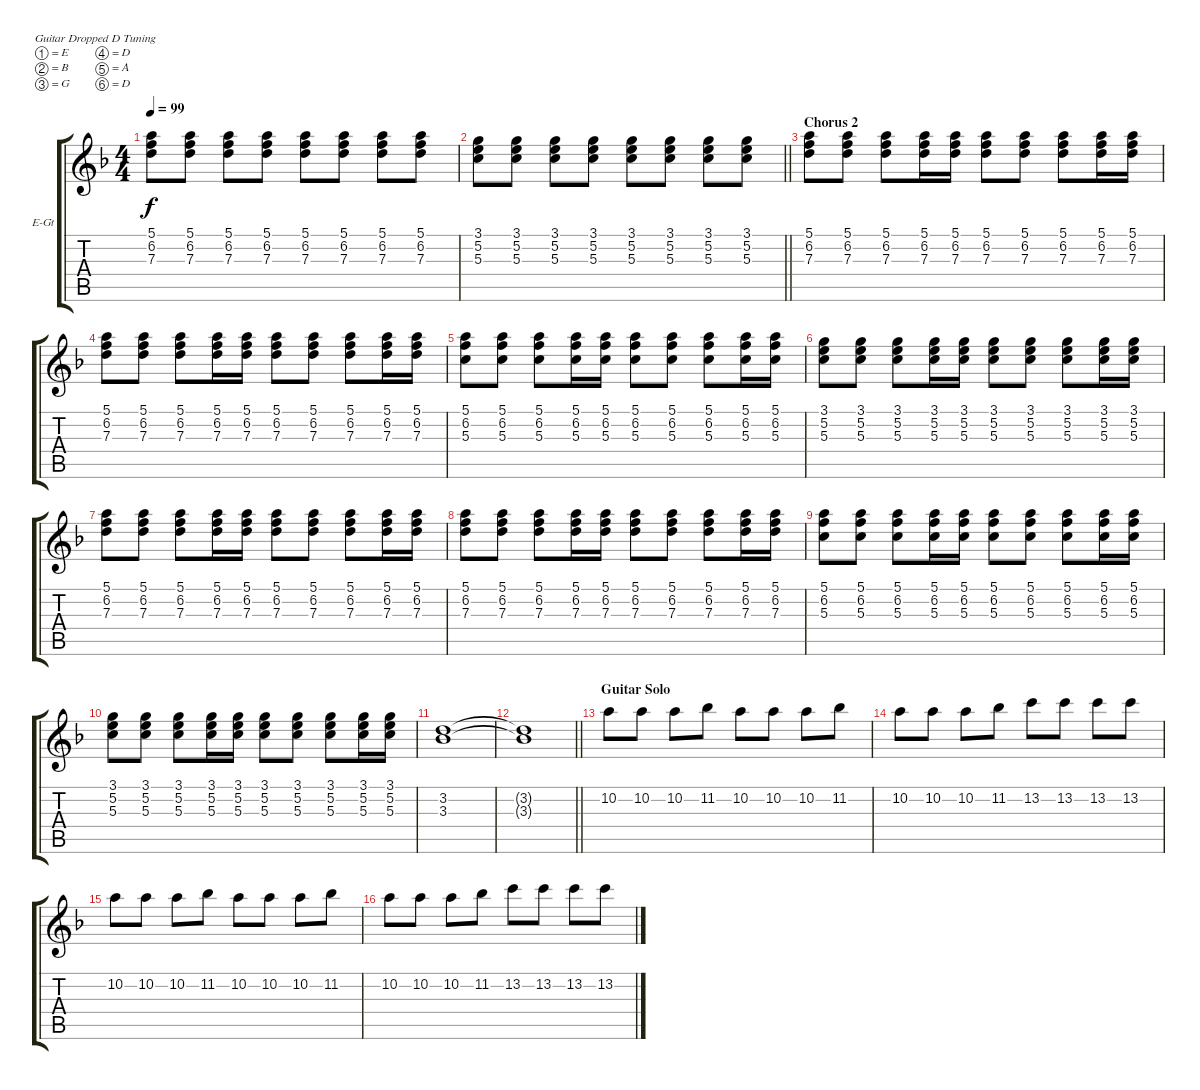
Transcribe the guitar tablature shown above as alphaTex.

\bracketExtendMode groupsimilarinstruments
\firstSystemTrackNameOrientation horizontal
\otherSystemsTrackNameOrientation horizontal
\track ("Deryck Whibley - Guitar 2 (lead)" "E-Gt") {instrument electricguitarclean}
\staff {score tabs}
\tuning (E4 B3 G3 D3 A2 D2)
\ts (4 4)
\tempo 99
\clef g2
\ks f
(5.1 6.2 7.3).8{dy f} (5.1 6.2 7.3).8 (5.1 6.2 7.3).8 (5.1 6.2 7.3).8 (5.1 6.2 7.3).8 (5.1 6.2 7.3).8 (5.1 6.2 7.3).8 (5.1 6.2 7.3).8 |
\barLineRight lightlight
(3.1 5.2 5.3).8 (3.1 5.2 5.3).8 (3.1 5.2 5.3).8 (3.1 5.2 5.3).8 (3.1 5.2 5.3).8 (3.1 5.2 5.3).8 (3.1 5.2 5.3).8 (3.1 5.2 5.3).8 |
\section ("" "Chorus 2")
(5.1 6.2 7.3).8 (5.1 6.2 7.3).8 (5.1 6.2 7.3).8 (5.1 6.2 7.3).16 (5.1 6.2 7.3).16 (5.1 6.2 7.3).8 (5.1 6.2 7.3).8 (5.1 6.2 7.3).8 (5.1 6.2 7.3).16 (5.1 6.2 7.3).16 |
(5.1 6.2 7.3).8 (5.1 6.2 7.3).8 (5.1 6.2 7.3).8 (5.1 6.2 7.3).16 (5.1 6.2 7.3).16 (5.1 6.2 7.3).8 (5.1 6.2 7.3).8 (5.1 6.2 7.3).8 (5.1 6.2 7.3).16 (5.1 6.2 7.3).16 |
(5.1 6.2 5.3).8 (5.1 6.2 5.3).8 (5.1 6.2 5.3).8 (5.1 6.2 5.3).16 (5.1 6.2 5.3).16 (5.1 6.2 5.3).8 (5.1 6.2 5.3).8 (5.1 6.2 5.3).8 (5.1 6.2 5.3).16 (5.1 6.2 5.3).16 |
(3.1 5.2 5.3).8 (3.1 5.2 5.3).8 (3.1 5.2 5.3).8 (3.1 5.2 5.3).16 (3.1 5.2 5.3).16 (3.1 5.2 5.3).8 (3.1 5.2 5.3).8 (3.1 5.2 5.3).8 (3.1 5.2 5.3).16 (3.1 5.2 5.3).16 |
(5.1 6.2 7.3).8 (5.1 6.2 7.3).8 (5.1 6.2 7.3).8 (5.1 6.2 7.3).16 (5.1 6.2 7.3).16 (5.1 6.2 7.3).8 (5.1 6.2 7.3).8 (5.1 6.2 7.3).8 (5.1 6.2 7.3).16 (5.1 6.2 7.3).16 |
(5.1 6.2 7.3).8 (5.1 6.2 7.3).8 (5.1 6.2 7.3).8 (5.1 6.2 7.3).16 (5.1 6.2 7.3).16 (5.1 6.2 7.3).8 (5.1 6.2 7.3).8 (5.1 6.2 7.3).8 (5.1 6.2 7.3).16 (5.1 6.2 7.3).16 |
(5.1 6.2 5.3).8 (5.1 6.2 5.3).8 (5.1 6.2 5.3).8 (5.1 6.2 5.3).16 (5.1 6.2 5.3).16 (5.1 6.2 5.3).8 (5.1 6.2 5.3).8 (5.1 6.2 5.3).8 (5.1 6.2 5.3).16 (5.1 6.2 5.3).16 |
(3.1 5.2 5.3).8 (3.1 5.2 5.3).8 (3.1 5.2 5.3).8 (3.1 5.2 5.3).16 (3.1 5.2 5.3).16 (3.1 5.2 5.3).8 (3.1 5.2 5.3).8 (3.1 5.2 5.3).8 (3.1 5.2 5.3).16 (3.1 5.2 5.3).16 |
(3.2 3.3).1 |
\barLineRight lightlight
(3.2{t} 3.3{t}).1 |
\section ("" "Guitar Solo")
10.2.8 10.2.8 10.2.8 11.2.8 10.2.8 10.2.8 10.2.8 11.2.8 |
10.2.8 10.2.8 10.2.8 11.2.8 13.2.8 13.2.8 13.2.8 13.2.8 |
10.2.8 10.2.8 10.2.8 11.2.8 10.2.8 10.2.8 10.2.8 11.2.8 |
10.2.8 10.2.8 10.2.8 11.2.8 13.2.8 13.2.8 13.2.8 13.2.8
